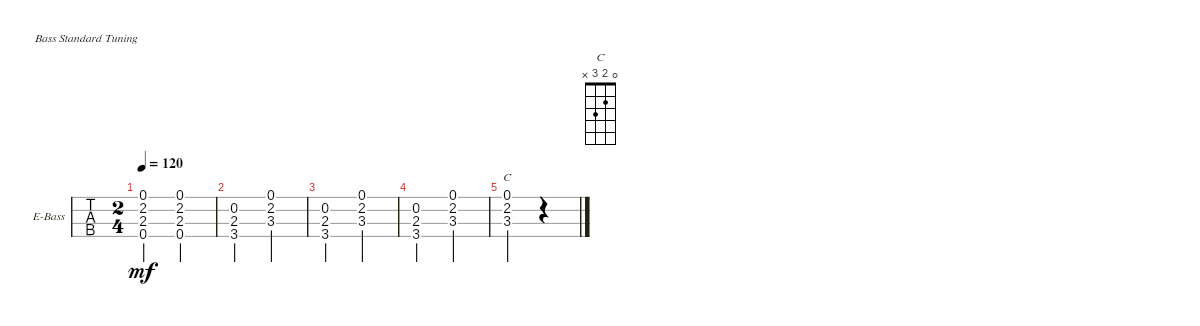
\defaultSystemsLayout 4
\bracketExtendMode groupsimilarinstruments
\firstSystemTrackNameOrientation horizontal
\otherSystemsTrackNameOrientation horizontal
\track ("Electric Bass" "E-Bass") {instrument electricbassfinger}
\staff {tabs}
\tuning (G2 D2 A1 E1)
\chord ("C" 0 2 3 x)
\ts (2 4)
\tempo 120
\clef f4
\scale
0.333333
\ks c
(0.4 2.3 2.2 0.1).4{dy mf} (0.4 2.3 2.2 0.1).4 |
\scale
0.333333 (3.4 2.3 0.2).4 (3.3 2.2 0.1).4 |
\scale
0.333333 (3.4 2.3 0.2).4 (3.3 2.2 0.1).4 |
\scale
0.333333 (3.4 2.3 0.2).4 (3.3 2.2 0.1).4 |
(3.3 2.2 0.1).4{ch "C"} r.4
